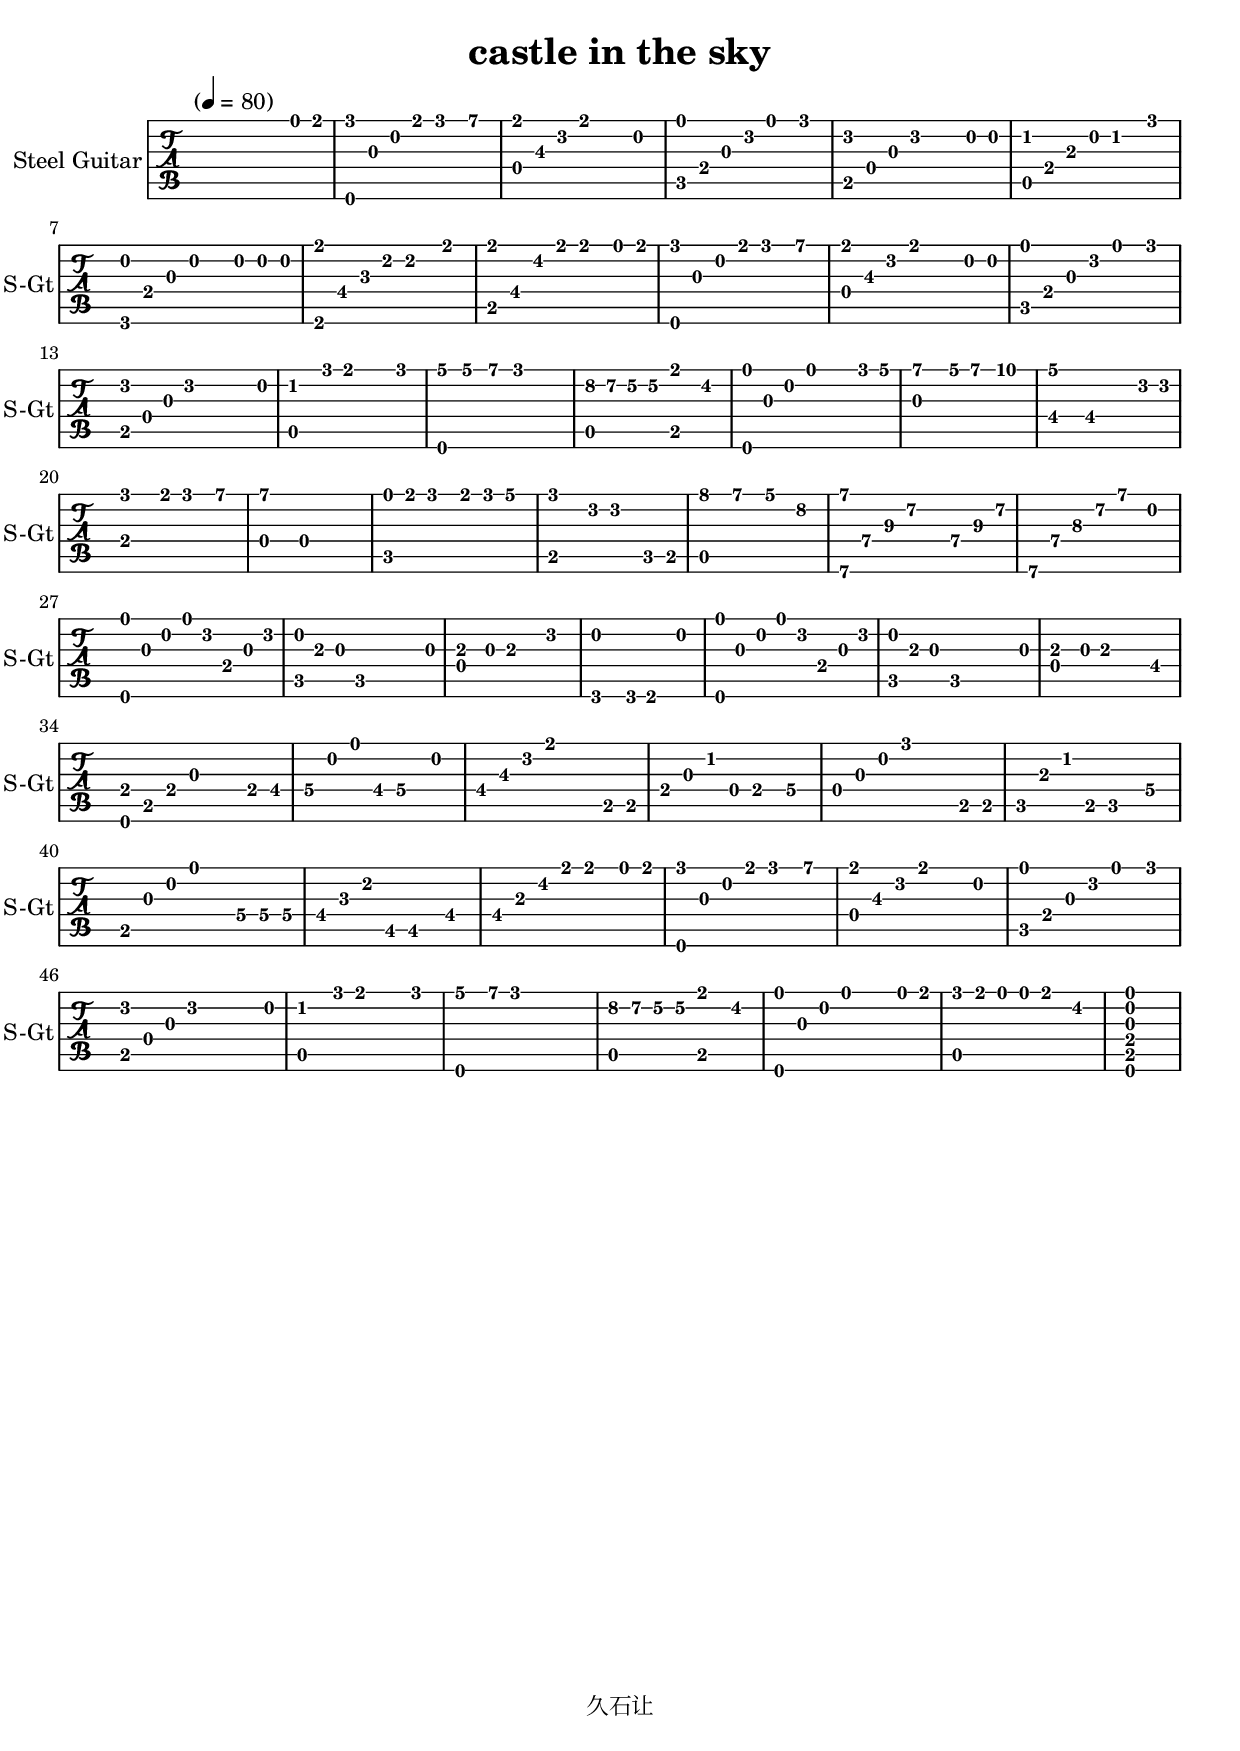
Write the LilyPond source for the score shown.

\version "2.18.2"
\include "event-listener.ly"

\header {
    encodingsoftware = "Guitar Pro 6"
    encodingdate = "2019-01-23"
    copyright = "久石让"
    title = "castle in the sky"
    }

\layout {
    \context { \Score
        autoBeaming = ##f
        }
    }
PartPZeroVoiceOne =  \relative e' {
    \transposition c' \clef "tab" \stopStaff \override Staff.StaffSymbol
    #'line-count = #6 \startStaff \key c \major
    \numericTimeSignature\time 4/4 \tempo "" 4=80 r4 r2 e8 \1 [ fis8 \1
    ] | % 1
    \clef "tab" <g e,,>8 \1 [ \6 [ g,8 \3 ] b8 \2 [ fis'8 \1 ] g4 \1 b4
    \1 | % 2
    \clef "tab" <fis d,>8 ~ \1 [ \4 [ <b, fis'>8 \3 ] ~ \1 ] <d fis>8 \2
    [ \1 [ fis8 ~ \1 ] fis4 \1 b,4 \2 | % 3
    \clef "tab" <e c,>8 \1 [ \5 [ e,8 \4 ] g8 \3 [ d'8 \2 ] e4 \1 g4 \1
    | % 4
    \clef "tab" <b,, d'>8 \5 [ \2 [ d8 \4 ] g8 \3 [ d'8 ~ \2 ] d4 \2 b8
    \2 [ b8 \2 ] | % 5
    \clef "tab" <c a,>8 \2 [ \5 [ e,8 \4 ] a8 \3 [ b8 \2 ] c4 \2 g'4 \1
    | % 6
    \clef "tab" <b, g,>8 \2 [ \6 [ e,8 \4 ] g8 \3 [ b8 ~ \2 ] b8 \2 [ b8
    \2 ] b8 \2 [ b8 \2 ] | % 7
    \clef "tab" <fis' fis,,>8 \1 [ \6 [ fis,8 \4 ] ais8 \3 [ cis8 \2 ]
    cis4 \2 fis4 \1 | % 8
    \clef "tab" <fis b,,>8 \1 [ \5 [ fis,8 \4 ] dis'8 \2 [ fis8 \1 ] fis4
    \1 e8 \1 [ fis8 \1 ] | % 9
    \clef "tab" <g e,,>8 \1 [ \6 [ g,8 \3 ] b8 \2 [ fis'8 \1 ] g4 \1 b4
    \1 | \barNumberCheck #10
    \clef "tab" <d,, fis'>8 \4 [ \1 [ b'8 \3 ] d8 \2 [ fis8 ~ \1 ] fis4
    \1 b,8 \2 [ b8 \2 ] | % 11
    \clef "tab" <e c,>8 \1 [ \5 [ e,8 \4 ] g8 \3 [ d'8 \2 ] e4 \1 g4 \1
    | % 12
    \clef "tab" <b,, d'>8 \5 [ \2 [ d8 \4 ] g8 \3 [ d'8 ~ \2 ] d4 \2 r8
    b8 \2 | % 13
    \clef "tab" <a, c'>4 \5 \2 g''8 \1 [ fis8 ~ \1 ] fis4 \1 g4 \1 | % 14
    \clef "tab" \times 2/3 {
        <a e,,>4 \1 \6 a4 \1 b4 \1 }
    g4 \1 r4 | % 15
    \clef "tab" <g a,,>8 \2 [ \5 [ fis8 \2 ] e8 \2 [ e8 \2 ] <fis b,,>4
    \1 \5 dis4 \2 | % 16
    \clef "tab" <e e,,>8 \1 [ \6 [ g,8 \3 ] b8 \2 [ e8 ~ \1 ] e4 \1 g8
    \1 [ a8 \1 ] | % 17
    \clef "tab" <b g,>4. \1 \3 a8 \1 b4 \1 d4 \1 | % 18
    \clef "tab" <a fis,>4. \1 \4 fis,8 ~ \4 fis4 \4 d'8 \2 [ d8 \2 ] | % 19
    \clef "tab" <g e,>4. \1 \4 fis8 \1 g4 \1 b4 \1 | \barNumberCheck #20
    \clef "tab" <b d,,>4. \1 \4 d,,4. ~ \4 d4 \4 | % 21
    \clef "tab" <e' c,>8 \1 [ \5 [ fis8 \1 ] g4 \1 fis8 \1 [ g8 \1 ] a4
    \1 | % 22
    \clef "tab" <g b,,>4. \1 \5 d8 \2 d4 \2 c,8 \5 [ b8 \5 ] | % 23
    \clef "tab" <c'' a,,>4 \1 \5 b4 \1 a4 \1 g4 \2 | % 24
    \clef "tab" <b b,,>8 ~ \1 [ \6 [ <a, b'>8 \4 ] ~ \1 ] <e' b'>8 \3 [
    ~ \1 [ <fis b>8 ~ \2 ] ~ \1 ] <fis b>8 \2 [ ~ \1 [ <a, b'>8 \4 ] ~
    \1 ] <e' b'>8 \3 [ ~ \1 [ <fis b>8 \2 ] ~ \1 ] | % 25
    \clef "tab" <b,, b''>8 \6 [ \1 [ a'8 \4 ] dis8 \3 [ fis8 \2 ] b4 \1
    b,4 \2 | % 26
    \clef "tab" <e e,,>8 \1 [ \6 [ g,8 \3 ] b8 \2 [ e8 \1 ] d8 \2 [ e,8
    \4 ] g8 \3 [ d'8 \2 ] | % 27
    \clef "tab" <b c,>8 \2 [ \5 [ a8 \3 ] g8 \3 [ c,8 ~ \5 ] c4 \5 r8 g'8
    \3 | % 28
    \clef "tab" <a d,>4 \3 \4 g8 \3 [ a8 ~ \3 ] a8 \3 d4. \2 | % 29
    \clef "tab" <b g,>4. \2 \6 g,8 \6 fis4 \6 b'4 \2 | \barNumberCheck
    #30
    \clef "tab" <e e,,>8 \1 [ \6 [ g,8 \3 ] b8 \2 [ e8 \1 ] d8 \2 [ e,8
    \4 ] g8 \3 [ d'8 \2 ] | % 31
    \clef "tab" <b c,>8 \2 [ \5 [ a8 \3 ] g8 \3 [ c,8 ~ \5 ] c4 \5 r8 g'8
    \3 | % 32
    \clef "tab" <a d,>4 \3 \4 g8 \3 [ a8 ~ \3 ] a4 \3 fis4 \4 | % 33
    \clef "tab" <e e,>8 \4 [ \6 [ b8 \5 ] e8 \4 [ g8 ~ \3 ] g4 \3 e8 \4
    [ fis8 \4 ] | % 34
    \clef "tab" g8 \4 [ b8 \2 ] e8 \1 [ fis,8 \4 ] g4 \4 b4 \2 | % 35
    \clef "tab" fis8 \4 [ b8 \3 ] d8 \2 [ fis8 ~ \1 ] fis4 \1 b,,8 \5 [
    b8 \5 ] | % 36
    \clef "tab" e8 \4 [ g8 \3 ] c8 \2 [ d,8 \4 ] e4 \4 g4 \4 | % 37
    \clef "tab" d8 \4 [ g8 \3 ] b8 \2 [ g'8 ~ \1 ] g4 \1 b,,8 \5 [ b8 \5
    ] | % 38
    \clef "tab" c8 \5 [ a'8 \3 ] c8 \2 [ b,8 \5 ] c4 \5 g'4 \4 | % 39
    \clef "tab" b,8 \5 [ g'8 \3 ] b8 \2 [ e8 ~ \1 ] e8 \1 [ g,8 \4 ] g8
    \4 [ g8 \4 ] | \barNumberCheck #40
    \clef "tab" fis8 \4 [ ais8 \3 ] cis8 \2 [ cis,8 \5 ] cis4 \5 fis4 \4
    | % 41
    \clef "tab" fis8 \4 [ a8 \3 ] dis8 \2 [ fis8 \1 ] fis4 \1 e8 \1 [
    fis8 \1 ] | % 42
    \clef "tab" <g e,,>8 \1 [ \6 [ g,8 \3 ] b8 \2 [ fis'8 \1 ] g4 \1 b4
    \1 | % 43
    \clef "tab" <fis d,>8 \1 [ \4 [ b,8 \3 ] d8 \2 [ fis8 ~ \1 ] fis4 \1
    b,4 \2 | % 44
    \clef "tab" <e c,>8 \1 [ \5 [ e,8 \4 ] g8 \3 [ d'8 \2 ] e4 \1 g4 \1
    | % 45
    \clef "tab" <d b,>8 \2 [ \5 [ d,8 \4 ] g8 \3 [ d'8 ~ \2 ] d4 \2 r8 b8
    \2 | % 46
    \clef "tab" <c a,>4 \2 \5 g'8 \1 [ fis8 ~ \1 ] fis4 \1 g4 \1 | % 47
    \clef "tab" <a e,,>4 \1 \6 b8 \1 [ g8 ~ \1 ] g4 \1 r4 | % 48
    \clef "tab" <g a,,>8 \2 [ \5 [ fis8 \2 ] e8 \2 [ e8 \2 ] <fis b,,>4
    \1 \5 dis4 \2 | % 49
    \clef "tab" <e e,,>8 \1 [ \6 [ g,8 \3 ] b8 \2 [ e8 ~ \1 ] e4 \1 e8
    \1 [ fis8 \1 ] | \barNumberCheck #50
    \clef "tab" <g a,,>8 \1 [ \5 [ fis8 \1 ] e8 \1 [ e8 \1 ] fis4 \1 dis4
    \2 | % 51
    \clef "tab" <e b g e b e,>1 \1 \2 \3 \4 \5 \6 }


% The score definition
\score {
    <<
        \new TabStaff \with { stringTunings = #`( ,(ly:make-pitch 0 2 0)
            ,(ly:make-pitch -1 6 0) ,(ly:make-pitch -1 4 0)
            ,(ly:make-pitch -1 1 0) ,(ly:make-pitch -2 5 0)
            ,(ly:make-pitch -2 2 0) ) } <<
            \set TabStaff.instrumentName = "Steel Guitar"
            \set TabStaff.shortInstrumentName = "S-Gt"
            \context TabStaff <<
                \context TabVoice = "PartPZeroVoiceOne" { \PartPZeroVoiceOne }
                >>
            >>

        >>
    \layout {}
    % To create MIDI output, uncomment the following line:
    %  \midi {}
    }
